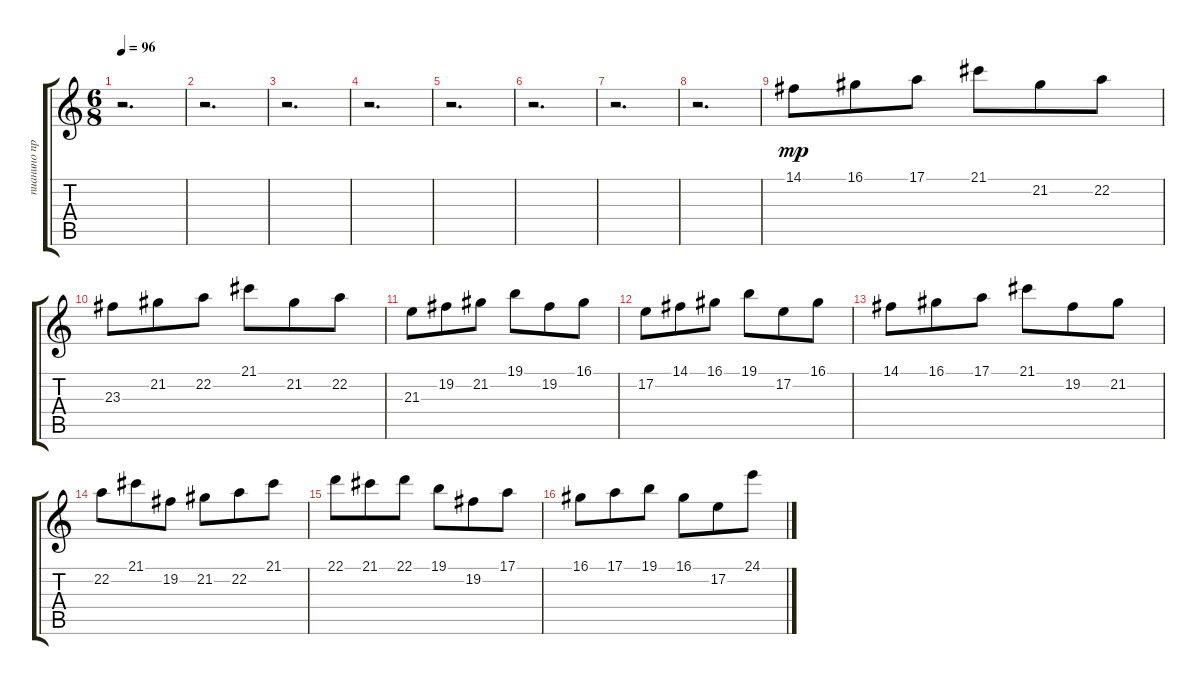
\track ("пианино правая рука" "пианино пр") {instrument orchestralharp}
\staff {score tabs}
\tuning (E4 B3 G3 D3 A2 E2) {hide}
\ts (6 8)
\tempo 96
\clef g2
\ks c
r.2{d dy mp} |
r.2{d} |
r.2{d} |
r.2{d} |
r.2{d} |
r.2{d} |
r.2{d} |
r.2{d} |
14.1.8 16.1.8 17.1.8 21.1.8 21.2.8 22.2.8 |
23.3.8 21.2.8 22.2.8 21.1.8 21.2.8 22.2.8 |
21.3.8 19.2.8 21.2.8 19.1.8 19.2.8 16.1.8 |
17.2.8 14.1.8 16.1.8 19.1.8 17.2.8 16.1.8 |
14.1.8 16.1.8 17.1.8 21.1.8 19.2.8 21.2.8 |
22.2.8 21.1.8 19.2.8 21.2.8 22.2.8 21.1.8 |
22.1.8 21.1.8 22.1.8 19.1.8 19.2.8 17.1.8 |
16.1.8 17.1.8 19.1.8 16.1.8 17.2.8 24.1.8
